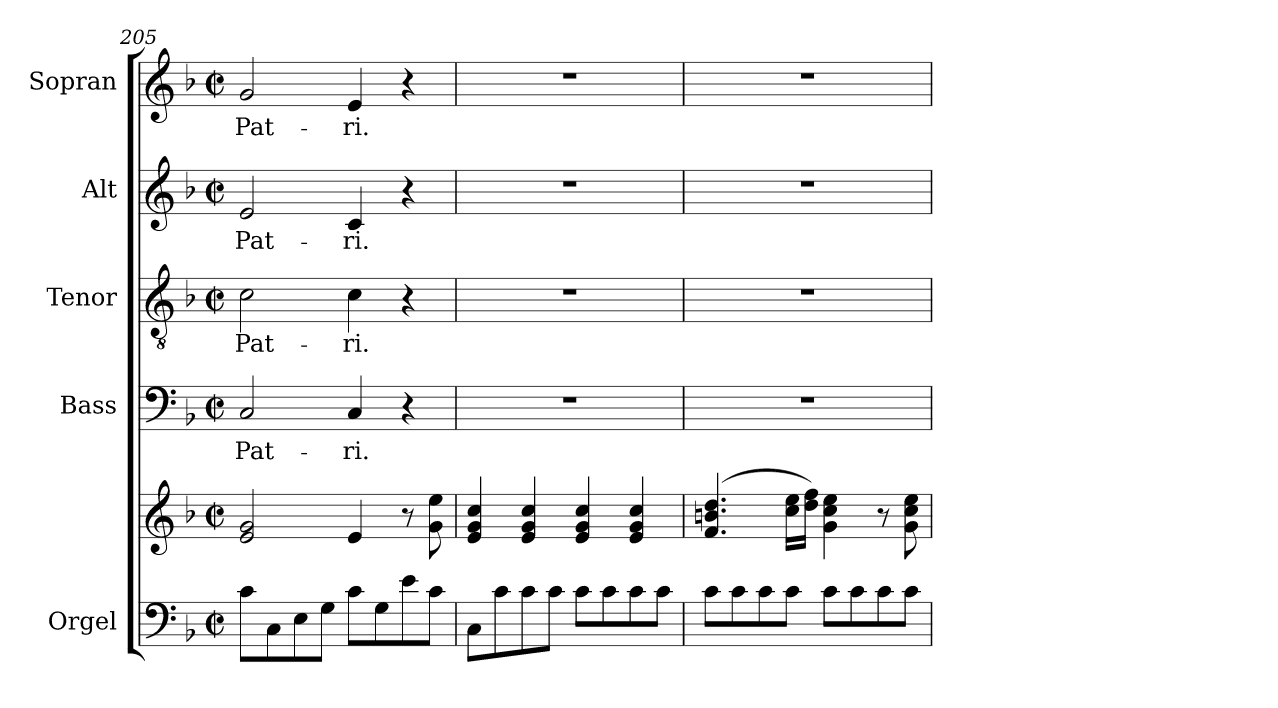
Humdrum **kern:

**kern	**kern	**kern	**text	**kern	**text	**kern	**text	**kern	**text
*part5	*part5	*part4	*part4	*part3	*part3	*part2	*part2	*part1	*part1
*staff6	*staff5	*staff4	*staff4	*staff3	*staff3	*staff2	*staff2	*staff1	*staff1
*I"Orgel	*	*I"Bass	*	*I"Tenor	*	*I"Alt	*	*I"Sopran	*
*I'Org.	*	*I'B.	*	*I'T.	*	*I'A.	*	*I'S.	*
!!LO:LB:g=z
*clefF4	*clefG2	*clefF4	*	*clefGv2	*	*clefG2	*	*clefG2	*
*k[b-]	*k[b-]	*k[b-]	*	*k[b-]	*	*k[b-]	*	*k[b-]	*
*F:	*F:	*F:	*	*F:	*	*F:	*	*F:	*
*M2/2	*M2/2	*M2/2	*	*M2/2	*	*M2/2	*	*M2/2	*
*met(c|)	*met(c|)	*met(c|)	*	*met(c|)	*	*met(c|)	*	*met(c|)	*
=205	=205	=205	=205	=205	=205	=205	=205	=205	=205
!	!	!	!LO:LY:b	!	!LO:LY:b	!	!LO:LY:b	!	!LO:LY:b
8c\L	2e/ 2g/	2C/	Pat-	2c\	Pat-	2e/	Pat-	2g/	Pat-
8C\	.	.	.	.	.	.	.	.	.
8E\	.	.	.	.	.	.	.	.	.
8G\J	.	.	.	.	.	.	.	.	.
!	!	!	!LO:LY:b	!	!LO:LY:b	!	!LO:LY:b	!	!LO:LY:b
8c\L	4e/	4C/	-ri.	4c\	-ri.	4c/	-ri.	4e/	-ri.
8G\	.	.	.	.	.	.	.	.	.
8e\	8r	4r	.	4r	.	4r	.	4r	.
8c\J	8g\ 8ee\	.	.	.	.	.	.	.	.
=206	=206	=206	=206	=206	=206	=206	=206	=206	=206
8C\L	4e/ 4g/ 4cc/	1r	.	1r	.	1r	.	1r	.
8c\	.	.	.	.	.	.	.	.	.
8c\	4e/ 4g/ 4cc/	.	.	.	.	.	.	.	.
8c\J	.	.	.	.	.	.	.	.	.
8c\L	4e/ 4g/ 4cc/	.	.	.	.	.	.	.	.
8c\	.	.	.	.	.	.	.	.	.
8c\	4e/ 4g/ 4cc/	.	.	.	.	.	.	.	.
8c\J	.	.	.	.	.	.	.	.	.
=207	=207	=207	=207	=207	=207	=207	=207	=207	=207
8c\L	(4.f/ 4.bn/ 4.dd/	1r	.	1r	.	1r	.	1r	.
8c\	.	.	.	.	.	.	.	.	.
8c\	.	.	.	.	.	.	.	.	.
8c\J	16cc\ 16ee\LL	.	.	.	.	.	.	.	.
.	16dd\ 16ff\JJ)	.	.	.	.	.	.	.	.
8c\L	4g\ 4cc\ 4ee\	.	.	.	.	.	.	.	.
8c\	.	.	.	.	.	.	.	.	.
8c\	8r	.	.	.	.	.	.	.	.
8c\J	8g\ 8cc\ 8ee\	.	.	.	.	.	.	.	.
=	=	=	=	=	=	=	=	=	=
*-	*-	*-	*-	*-	*-	*-	*-	*-	*-
